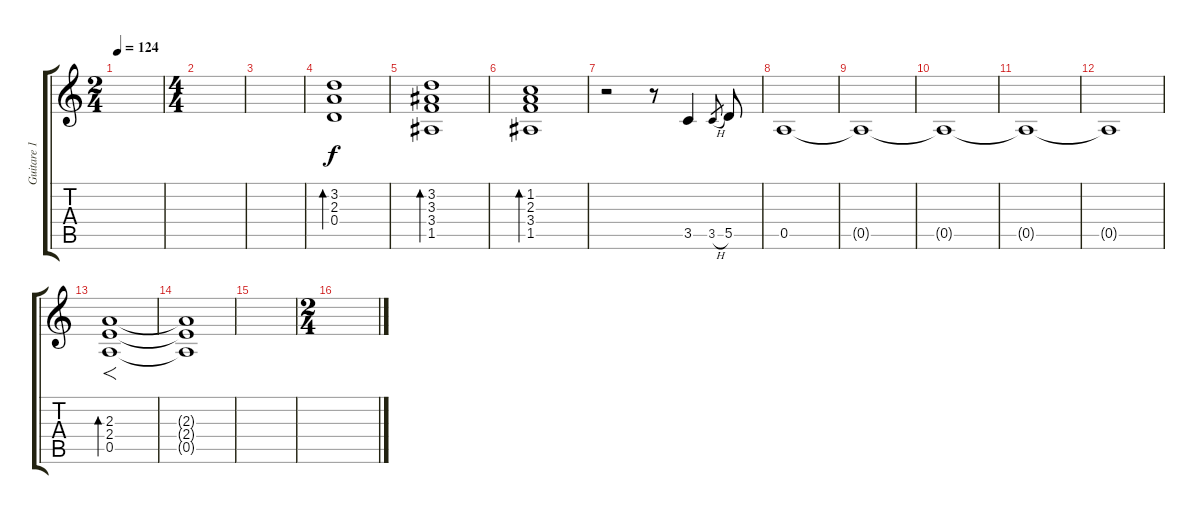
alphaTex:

\track ("Guitare 1" "Guitare 1") {instrument acousticguitarsteel}
\staff {score tabs}
\tuning (E4 B3 G3 D3 A2 E2) {hide}
\ts (2 4)
\tempo 124
\clef g2
\ks c
|
\ts (4 4)
|
|
(3.2 2.3 0.4).1{bd 480} |
(3.2 3.3 3.4 1.5).1{bd 480} |
(1.2 2.3 3.4 1.5).1{bd 480} |
r.2 r.8 3.5.4{dy f} 3.5{h}.8{gr} 5.5.8 |
0.5.1 |
0.5{t}.1 |
0.5{t}.1 |
0.5{t}.1 |
0.5{t}.1 |
(2.3 2.4 0.5).1{f bd 480} |
(2.3{t} 2.4{t} 0.5{t}).1 |
|
\ts (2 4)
